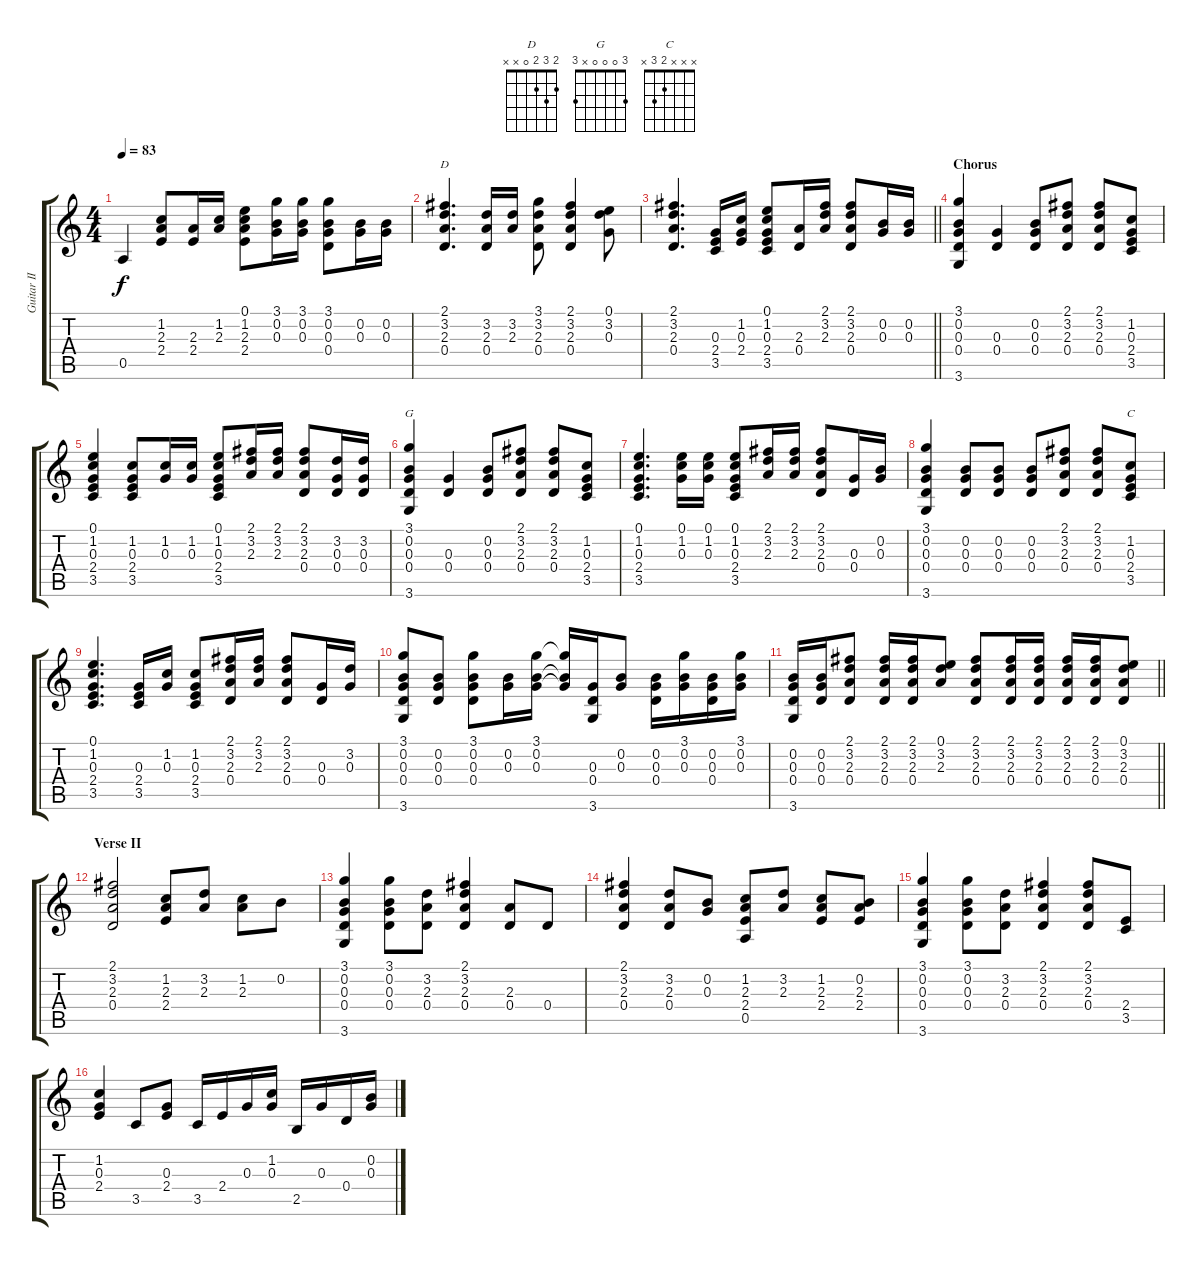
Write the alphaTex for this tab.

\track ("Guitar II" "Guitar II") {instrument acousticguitarsteel}
\staff {score tabs}
\tuning (E4 B3 G3 D3 A2 E2) {hide}
\chord ("D" 2 3 2 0 x x)
\chord ("G" 3 0 0 0 x 3)
\chord ("C" x x x 2 3 x)
\ts (4 4)
\tempo 83
\clef g2
\ks c
0.5.4{dy f} (1.2 2.3 2.4).8 (2.3 2.4).16 (1.2 2.3).16 (0.1 1.2 2.3 2.4).8 (3.1 0.2 0.3).16 (3.1 0.2 0.3).16 (3.1 0.2 0.3 0.4).8 (0.2 0.3).16 (0.2 0.3).16 |
(2.1 3.2 2.3 0.4).4{d ch "D"} (3.2 2.3 0.4).16 (3.2 2.3).16 (3.1 3.2 2.3 0.4).8 (2.1 3.2 2.3 0.4).4 (0.1 3.2 0.3).8 |
\barLineRight lightlight
(2.1 3.2 2.3 0.4).4{d} (0.3 2.4 3.5).16 (1.2 0.3 2.4).16 (0.1 1.2 0.3 2.4 3.5).8 (2.3 0.4).16 (2.1 3.2 2.3).16 (2.1 3.2 2.3 0.4).8 (0.2 0.3).16 (0.2 0.3).16 |
\section ("" "Chorus")
(3.1 0.2 0.3 0.4 3.6).4 (0.3 0.4).4 (0.2 0.3 0.4).8 (2.1 3.2 2.3 0.4).8 (2.1 3.2 2.3 0.4).8 (1.2 0.3 2.4 3.5).8 |
(0.1 1.2 0.3 2.4 3.5).4 (1.2 0.3 2.4 3.5).8 (1.2 0.3).16 (1.2 0.3).16 (0.1 1.2 0.3 2.4 3.5).8 (2.1 3.2 2.3).16 (2.1 3.2 2.3).16 (2.1 3.2 2.3 0.4).8 (3.2 0.3 0.4).16 (3.2 0.3 0.4).16 |
(3.1 0.2 0.3 0.4 3.6).4{ch "G"} (0.3 0.4).4 (0.2 0.3 0.4).8 (2.1 3.2 2.3 0.4).8 (2.1 3.2 2.3 0.4).8 (1.2 0.3 2.4 3.5).8 |
(0.1 1.2 0.3 2.4 3.5).4{d} (0.1 1.2 0.3).16 (0.1 1.2 0.3).16 (0.1 1.2 0.3 2.4 3.5).8 (2.1 3.2 2.3).16 (2.1 3.2 2.3).16 (2.1 3.2 2.3 0.4).8 (0.3 0.4).16 (0.2 0.3).16 |
(3.1 0.2 0.3 0.4 3.6).4 (0.2 0.3 0.4).8 (0.2 0.3 0.4).8 (0.2 0.3 0.4).8 (2.1 3.2 2.3 0.4).8 (2.1 3.2 2.3 0.4).8 (1.2 0.3 2.4 3.5).8{ch "C"} |
(0.1 1.2 0.3 2.4 3.5).4{d} (0.3 2.4 3.5).16 (1.2 0.3).16 (1.2 0.3 2.4 3.5).8 (2.1 3.2 2.3 0.4).16 (2.1 3.2 2.3).16 (2.1 3.2 2.3 0.4).8 (0.3 0.4).16 (3.2 0.3).16 |
(3.1 0.2 0.3 0.4 3.6).8 (0.2 0.3 0.4).8 (3.1 0.2 0.3 0.4).8 (0.2 0.3).16 (3.1 0.2 0.3).16 (3.1{t} 0.2{t} 0.3{t}).16 (0.3 0.4 3.6).16 (0.2 0.3).8 (0.2 0.3 0.4).16 (3.1 0.2 0.3).16 (0.2 0.3 0.4).16 (3.1 0.2 0.3).16 |
\barLineRight lightlight
(0.2 0.3 0.4 3.6).16 (0.2 0.3 0.4).16 (2.1 3.2 2.3 0.4).8 (2.1 3.2 2.3 0.4).16 (2.1 3.2 2.3 0.4).16 (0.1 3.2 2.3).8 (2.1 3.2 2.3 0.4).8 (2.1 3.2 2.3 0.4).16 (2.1 3.2 2.3 0.4).16 (2.1 3.2 2.3 0.4).16 (2.1 3.2 2.3 0.4).16 (0.1 3.2 2.3 0.4).8 |
\section ("" "Verse II")
(2.1 3.2 2.3 0.4).2 (1.2 2.3 2.4).8 (3.2 2.3).8 (1.2 2.3).8 0.2.8 |
(3.1 0.2 0.3 0.4 3.6).4 (3.1 0.2 0.3 0.4).8 (3.2 2.3 0.4).8 (2.1 3.2 2.3 0.4).4 (2.3 0.4).8 0.4.8 |
(2.1 3.2 2.3 0.4).4 (3.2 2.3 0.4).8 (0.2 0.3).8 (1.2 2.3 2.4 0.5).8 (3.2 2.3).8 (1.2 2.3 2.4).8 (0.2 2.3 2.4).8 |
(3.1 0.2 0.3 0.4 3.6).4 (3.1 0.2 0.3 0.4).8 (3.2 2.3 0.4).8 (2.1 3.2 2.3 0.4).4 (2.1 3.2 2.3 0.4).8 (2.4 3.5).8 |
(1.2 0.3 2.4).4 3.5.8 (0.3 2.4).8 3.5.16 2.4.16 0.3.16 (1.2 0.3).16 2.5.16 0.3.16 0.4.16 (0.2 0.3).16
